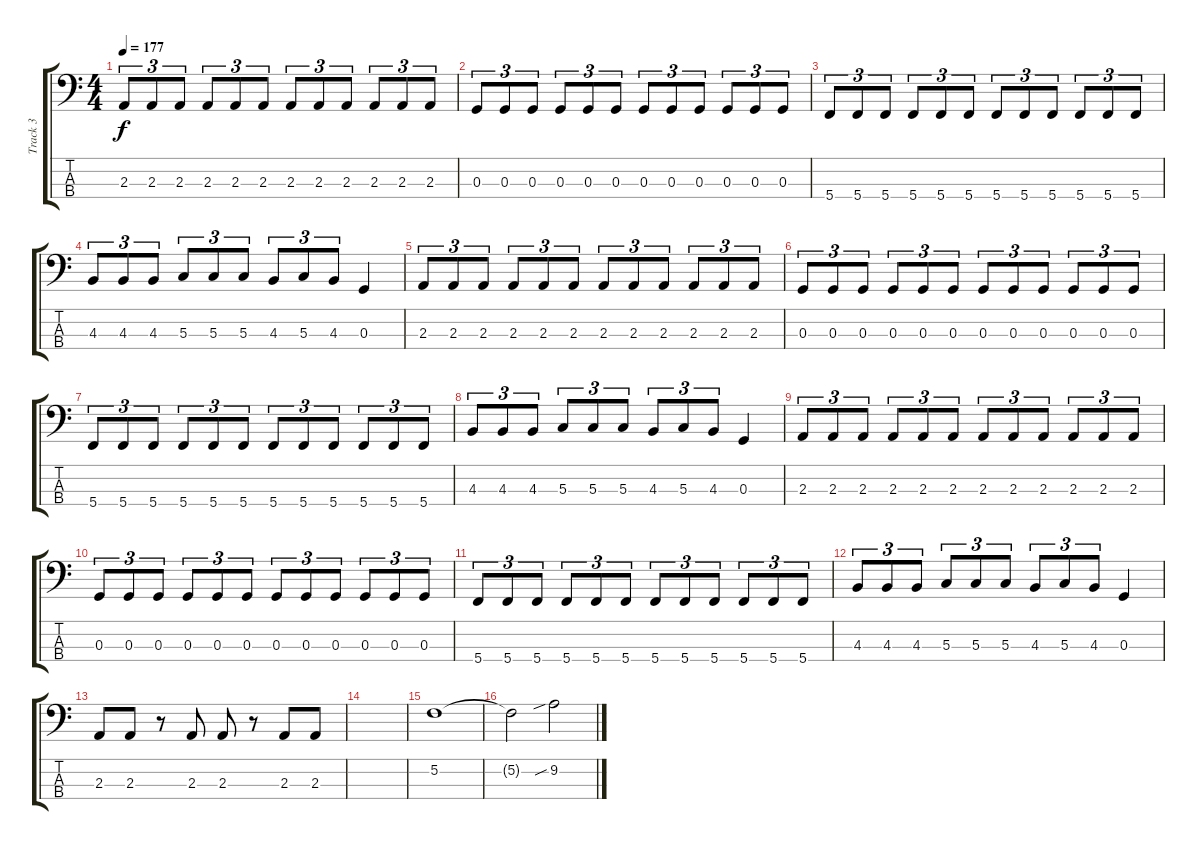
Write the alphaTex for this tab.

\track ("Track 3" "Track 3") {instrument electricbassfinger}
\staff {score tabs}
\tuning (F2 C2 G1 C1) {hide}
\ts (4 4)
\tempo 177
\clef f4
\ks c
2.3.8{tu (3 2) dy f} 2.3.8{tu (3 2)} 2.3.8{tu (3 2)} 2.3.8{tu (3 2)} 2.3.8{tu (3 2)} 2.3.8{tu (3 2)} 2.3.8{tu (3 2)} 2.3.8{tu (3 2)} 2.3.8{tu (3 2)} 2.3.8{tu (3 2)} 2.3.8{tu (3 2)} 2.3.8{tu (3 2)} |
0.3.8{tu (3 2)} 0.3.8{tu (3 2)} 0.3.8{tu (3 2)} 0.3.8{tu (3 2)} 0.3.8{tu (3 2)} 0.3.8{tu (3 2)} 0.3.8{tu (3 2)} 0.3.8{tu (3 2)} 0.3.8{tu (3 2)} 0.3.8{tu (3 2)} 0.3.8{tu (3 2)} 0.3.8{tu (3 2)} |
5.4.8{tu (3 2)} 5.4.8{tu (3 2)} 5.4.8{tu (3 2)} 5.4.8{tu (3 2)} 5.4.8{tu (3 2)} 5.4.8{tu (3 2)} 5.4.8{tu (3 2)} 5.4.8{tu (3 2)} 5.4.8{tu (3 2)} 5.4.8{tu (3 2)} 5.4.8{tu (3 2)} 5.4.8{tu (3 2)} |
4.3.8{tu (3 2)} 4.3.8{tu (3 2)} 4.3.8{tu (3 2)} 5.3.8{tu (3 2)} 5.3.8{tu (3 2)} 5.3.8{tu (3 2)} 4.3.8{tu (3 2)} 5.3.8{tu (3 2)} 4.3.8{tu (3 2)} 0.3.4 |
2.3.8{tu (3 2)} 2.3.8{tu (3 2)} 2.3.8{tu (3 2)} 2.3.8{tu (3 2)} 2.3.8{tu (3 2)} 2.3.8{tu (3 2)} 2.3.8{tu (3 2)} 2.3.8{tu (3 2)} 2.3.8{tu (3 2)} 2.3.8{tu (3 2)} 2.3.8{tu (3 2)} 2.3.8{tu (3 2)} |
0.3.8{tu (3 2)} 0.3.8{tu (3 2)} 0.3.8{tu (3 2)} 0.3.8{tu (3 2)} 0.3.8{tu (3 2)} 0.3.8{tu (3 2)} 0.3.8{tu (3 2)} 0.3.8{tu (3 2)} 0.3.8{tu (3 2)} 0.3.8{tu (3 2)} 0.3.8{tu (3 2)} 0.3.8{tu (3 2)} |
5.4.8{tu (3 2)} 5.4.8{tu (3 2)} 5.4.8{tu (3 2)} 5.4.8{tu (3 2)} 5.4.8{tu (3 2)} 5.4.8{tu (3 2)} 5.4.8{tu (3 2)} 5.4.8{tu (3 2)} 5.4.8{tu (3 2)} 5.4.8{tu (3 2)} 5.4.8{tu (3 2)} 5.4.8{tu (3 2)} |
4.3.8{tu (3 2)} 4.3.8{tu (3 2)} 4.3.8{tu (3 2)} 5.3.8{tu (3 2)} 5.3.8{tu (3 2)} 5.3.8{tu (3 2)} 4.3.8{tu (3 2)} 5.3.8{tu (3 2)} 4.3.8{tu (3 2)} 0.3.4 |
2.3.8{tu (3 2)} 2.3.8{tu (3 2)} 2.3.8{tu (3 2)} 2.3.8{tu (3 2)} 2.3.8{tu (3 2)} 2.3.8{tu (3 2)} 2.3.8{tu (3 2)} 2.3.8{tu (3 2)} 2.3.8{tu (3 2)} 2.3.8{tu (3 2)} 2.3.8{tu (3 2)} 2.3.8{tu (3 2)} |
0.3.8{tu (3 2)} 0.3.8{tu (3 2)} 0.3.8{tu (3 2)} 0.3.8{tu (3 2)} 0.3.8{tu (3 2)} 0.3.8{tu (3 2)} 0.3.8{tu (3 2)} 0.3.8{tu (3 2)} 0.3.8{tu (3 2)} 0.3.8{tu (3 2)} 0.3.8{tu (3 2)} 0.3.8{tu (3 2)} |
5.4.8{tu (3 2)} 5.4.8{tu (3 2)} 5.4.8{tu (3 2)} 5.4.8{tu (3 2)} 5.4.8{tu (3 2)} 5.4.8{tu (3 2)} 5.4.8{tu (3 2)} 5.4.8{tu (3 2)} 5.4.8{tu (3 2)} 5.4.8{tu (3 2)} 5.4.8{tu (3 2)} 5.4.8{tu (3 2)} |
4.3.8{tu (3 2)} 4.3.8{tu (3 2)} 4.3.8{tu (3 2)} 5.3.8{tu (3 2)} 5.3.8{tu (3 2)} 5.3.8{tu (3 2)} 4.3.8{tu (3 2)} 5.3.8{tu (3 2)} 4.3.8{tu (3 2)} 0.3.4 |
2.3.8 2.3.8 r.8 2.3.8 2.3.8 r.8 2.3.8 2.3.8 |
|
5.2.1 |
5.2{t}.2 9.2{sib}.2
